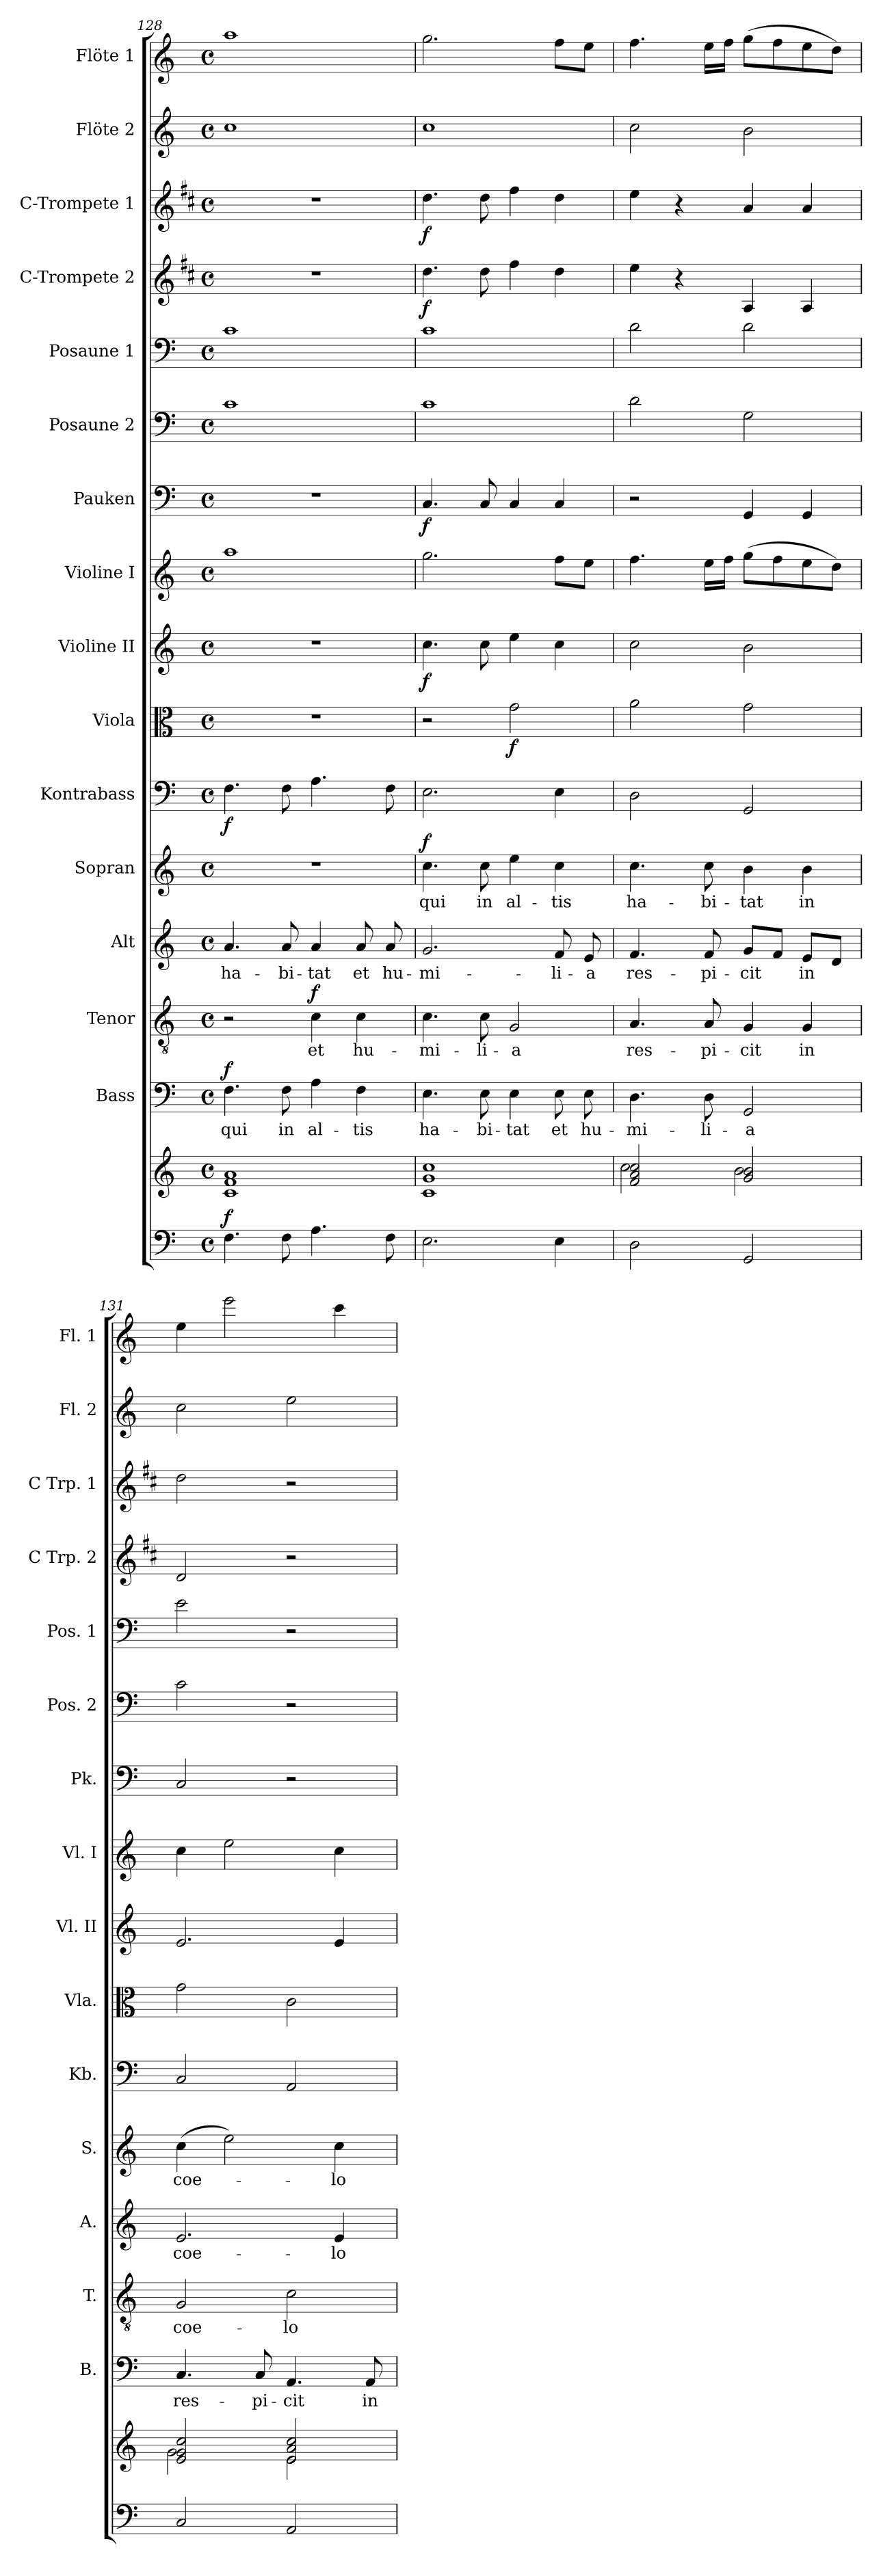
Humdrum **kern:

**kern	**kern	**dynam	**kern	**text	**dynam	**kern	**text	**dynam	**kern	**text	**kern	**text	**dynam	**kern	**dynam	**kern	**dynam	**kern	**dynam	**kern	**kern	**dynam	**kern	**kern	**kern	**dynam	**kern	**dynam	**kern	**kern
*part16	*part16	*part16	*part15	*part15	*part15	*part14	*part14	*part14	*part13	*part13	*part12	*part12	*part12	*part11	*part11	*part10	*part10	*part9	*part9	*part8	*part7	*part7	*part6	*part5	*part4	*part4	*part3	*part3	*part2	*part1
*staff17	*staff16	*staff16/17	*staff15	*staff15	*staff15	*staff14	*staff14	*staff14	*staff13	*staff13	*staff12	*staff12	*staff12	*staff11	*staff11	*staff10	*staff10	*staff9	*staff9	*staff8	*staff7	*staff7	*staff6	*staff5	*staff4	*staff4	*staff3	*staff3	*staff2	*staff1
*	*	*	*I"Bass	*	*	*I"Tenor	*	*	*I"Alt	*	*I"Sopran	*	*	*I"Kontrabass	*	*I"Viola	*	*I"Violine II	*	*I"Violine I	*I"Pauken	*	*I"Posaune 2	*I"Posaune 1	*I"C-Trompete 2	*	*I"C-Trompete 1	*	*I"Flöte 2	*I"Flöte 1
*	*	*	*I'B.	*	*	*I'T.	*	*	*I'A.	*	*I'S.	*	*	*I'Kb.	*	*I'Vla.	*	*I'Vl. II	*	*I'Vl. I	*I'Pk.	*	*I'Pos. 2	*I'Pos. 1	*I'C Trp. 2	*	*I'C Trp. 1	*	*I'Fl. 2	*I'Fl. 1
*clefF4	*clefG2	*	*clefF4	*	*	*clefGv2	*	*	*clefG2	*	*clefG2	*	*	*clefF4	*	*clefC3	*	*clefG2	*	*clefG2	*clefF4	*	*clefF4	*clefF4	*clefG2	*	*clefG2	*	*clefG2	*clefG2
*	*	*	*	*	*	*	*	*	*	*	*	*	*	*ITrd7c12	*	*	*	*	*	*	*	*	*	*	*ITrd1c2	*	*ITrd1c2	*	*	*
*k[]	*k[]	*	*k[]	*	*	*k[]	*	*	*k[]	*	*k[]	*	*	*k[]	*	*k[]	*	*k[]	*	*k[]	*k[]	*	*k[]	*k[]	*k[]	*	*k[]	*	*k[]	*k[]
*C:	*C:	*	*C:	*	*	*C:	*	*	*C:	*	*C:	*	*	*C:	*	*C:	*	*C:	*	*C:	*C:	*	*C:	*C:	*C:	*	*C:	*	*C:	*C:
*M4/4	*M4/4	*	*M4/4	*	*	*M4/4	*	*	*M4/4	*	*M4/4	*	*	*M4/4	*	*M4/4	*	*M4/4	*	*M4/4	*M4/4	*	*M4/4	*M4/4	*M4/4	*	*M4/4	*	*M4/4	*M4/4
*met(c)	*met(c)	*	*met(c)	*	*	*met(c)	*	*	*met(c)	*	*met(c)	*	*	*met(c)	*	*met(c)	*	*met(c)	*	*met(c)	*met(c)	*	*met(c)	*met(c)	*met(c)	*	*met(c)	*	*met(c)	*met(c)
=128	=128	=128	=128	=128	=128	=128	=128	=128	=128	=128	=128	=128	=128	=128	=128	=128	=128	=128	=128	=128	=128	=128	=128	=128	=128	=128	=128	=128	=128	=128
!	!	!LO:DY:a=2	!	!LO:LY:b	!LO:DY:a	!	!	!	!	!LO:LY:b	!	!	!	!	!LO:DY:b	!	!	!	!	!	!	!	!	!	!	!	!	!	!	!
4.F\	1c 1f 1a	f	4.F\	qui	f	2r	.	.	4.a/	ha-	1r	.	.	4.FF\	f	1r	.	1r	.	1aa	1r	.	1c	1c	1r	.	1r	.	1cc	1aa
!	!	!	!	!LO:LY:b	!	!	!	!	!	!LO:LY:b	!	!	!	!	!	!	!	!	!	!	!	!	!	!	!	!	!	!	!	!
8F\	.	.	8F\	in	.	.	.	.	8a/	-bi-	.	.	.	8FF\	.	.	.	.	.	.	.	.	.	.	.	.	.	.	.	.
!	!	!	!	!LO:LY:b	!	!	!LO:LY:b	!LO:DY:a	!	!LO:LY:b	!	!	!	!	!	!	!	!	!	!	!	!	!	!	!	!	!	!	!	!
4.A\	.	.	4A\	al-	.	4c\	et	f	4a/	-tat	.	.	.	4.AA\	.	.	.	.	.	.	.	.	.	.	.	.	.	.	.	.
!	!	!	!	!LO:LY:b	!	!	!LO:LY:b	!	!	!LO:LY:b	!	!	!	!	!	!	!	!	!	!	!	!	!	!	!	!	!	!	!	!
.	.	.	4F\	-tis	.	4c\	hu-	.	8a/	et	.	.	.	.	.	.	.	.	.	.	.	.	.	.	.	.	.	.	.	.
!	!	!	!	!	!	!	!	!	!	!LO:LY:b	!	!	!	!	!	!	!	!	!	!	!	!	!	!	!	!	!	!	!	!
8F\	.	.	.	.	.	.	.	.	8a/	hu-	.	.	.	8FF\	.	.	.	.	.	.	.	.	.	.	.	.	.	.	.	.
=129	=129	=129	=129	=129	=129	=129	=129	=129	=129	=129	=129	=129	=129	=129	=129	=129	=129	=129	=129	=129	=129	=129	=129	=129	=129	=129	=129	=129	=129	=129
!	!	!	!	!LO:LY:b	!	!	!LO:LY:b	!	!	!LO:LY:b	!	!LO:LY:b	!LO:DY:a	!	!	!	!	!	!LO:DY:b	!	!	!LO:DY:b	!	!	!	!LO:DY:b	!	!LO:DY:b	!	!
2.E\	1c 1g 1cc	.	4.E\	ha-	.	4.c\	-mi-	.	2.g/	-mi-	4.cc\	qui	f	2.EE\	.	2r	.	4.cc\	f	2.gg\	4.C/	f	1c	1c	4.cc\	f	4.cc\	f	1cc	2.gg\
!	!	!	!	!LO:LY:b	!	!	!LO:LY:b	!	!	!	!	!LO:LY:b	!	!	!	!	!	!	!	!	!	!	!	!	!	!	!	!	!	!
.	.	.	8E\	-bi-	.	8c\	-li-	.	.	.	8cc\	in	.	.	.	.	.	8cc\	.	.	8C/	.	.	.	8cc\	.	8cc\	.	.	.
!	!	!	!	!LO:LY:b	!	!	!LO:LY:b	!	!	!	!	!LO:LY:b	!	!	!	!	!LO:DY:b	!	!	!	!	!	!	!	!	!	!	!	!	!
.	.	.	4E\	-tat	.	2G/	-a	.	.	.	4ee\	al-	.	.	.	2g\	f	4ee\	.	.	4C/	.	.	.	4ee\	.	4ee\	.	.	.
!	!	!	!	!LO:LY:b	!	!	!	!	!	!LO:LY:b	!	!LO:LY:b	!	!	!	!	!	!	!	!	!	!	!	!	!	!	!	!	!	!
4E\	.	.	8E\	et	.	.	.	.	8f/	-li-	4cc\	-tis	.	4EE\	.	.	.	4cc\	.	8ff\L	4C/	.	.	.	4cc\	.	4cc\	.	.	8ff\L
!	!	!	!	!LO:LY:b	!	!	!	!	!	!LO:LY:b	!	!	!	!	!	!	!	!	!	!	!	!	!	!	!	!	!	!	!	!
.	.	.	8E\	hu-	.	.	.	.	8e/	-a	.	.	.	.	.	.	.	.	.	8ee\J	.	.	.	.	.	.	.	.	.	8ee\J
=130	=130	=130	=130	=130	=130	=130	=130	=130	=130	=130	=130	=130	=130	=130	=130	=130	=130	=130	=130	=130	=130	=130	=130	=130	=130	=130	=130	=130	=130	=130
*	*^	*	*	*	*	*	*	*	*	*	*	*	*	*	*	*	*	*	*	*	*	*	*	*	*	*	*	*	*	*
!	!	!	!	!	!LO:LY:b	!	!	!LO:LY:b	!	!	!LO:LY:b	!	!LO:LY:b	!	!	!	!	!	!	!	!	!	!	!	!	!	!	!	!	!	!
2D\	2f/ 2a/ 2cc/	2cc\	.	4.D\	-mi-	.	4.A/	res-	.	4.f/	res-	4.cc\	ha-	.	2DD\	.	2a\	.	2cc\	.	4.ff\	2r	.	2d\	2d\	4dd\	.	4dd\	.	2cc\	4.ff\
.	.	.	.	.	.	.	.	.	.	.	.	.	.	.	.	.	.	.	.	.	.	.	.	.	.	4r	.	4r	.	.	.
!	!	!	!	!	!LO:LY:b	!	!	!LO:LY:b	!	!	!LO:LY:b	!	!LO:LY:b	!	!	!	!	!	!	!	!	!	!	!	!	!	!	!	!	!	!
.	.	.	.	8D\	-li-	.	8A/	-pi-	.	8f/	-pi-	8cc\	-bi-	.	.	.	.	.	.	.	16ee\LL	.	.	.	.	.	.	.	.	.	16ee\LL
.	.	.	.	.	.	.	.	.	.	.	.	.	.	.	.	.	.	.	.	.	16ff\JJ	.	.	.	.	.	.	.	.	.	16ff\JJ
!	!	!	!	!	!LO:LY:b	!	!	!LO:LY:b	!	!	!LO:LY:b	!	!LO:LY:b	!	!	!	!	!	!	!	!	!	!	!	!	!	!	!	!	!	!
2GG/	2g/ 2b/	2b\	.	2GG/	-a	.	4G/	-cit	.	8g/L	-cit	4b\	-tat	.	2GGG/	.	2g\	.	2b\	.	(>8gg\L	4GG/	.	2G\	2d\	4G/	.	4g/	.	2b\	(>8gg\L
.	.	.	.	.	.	.	.	.	.	8f/J	.	.	.	.	.	.	.	.	.	.	8ff\	.	.	.	.	.	.	.	.	.	8ff\
!	!	!	!	!	!	!	!	!LO:LY:b	!	!	!LO:LY:b	!	!LO:LY:b	!	!	!	!	!	!	!	!	!	!	!	!	!	!	!	!	!	!
.	.	.	.	.	.	.	4G/	in	.	8e/L	in	4b\	in	.	.	.	.	.	.	.	8ee\	4GG/	.	.	.	4G/	.	4g/	.	.	8ee\
.	.	.	.	.	.	.	.	.	.	8d/J	.	.	.	.	.	.	.	.	.	.	8dd\J)	.	.	.	.	.	.	.	.	.	8dd\J)
=131	=131	=131	=131	=131	=131	=131	=131	=131	=131	=131	=131	=131	=131	=131	=131	=131	=131	=131	=131	=131	=131	=131	=131	=131	=131	=131	=131	=131	=131	=131	=131
!	!	!	!	!	!LO:LY:b	!	!	!LO:LY:b	!	!	!LO:LY:b	!	!LO:LY:b	!	!	!	!	!	!	!	!	!	!	!	!	!	!	!	!	!	!
2C/	2e/ 2g/ 2cc/	2g\	.	4.C/	res-	.	2G/	coe-	.	2.e/	coe-	(>4cc\	coe-	.	2CC/	.	2g\	.	2.e/	.	4cc\	2C/	.	2c\	2e\	2c/	.	2cc\	.	2cc\	4ee\
.	.	.	.	.	.	.	.	.	.	.	.	2ee\)	.	.	.	.	.	.	.	.	2ee\	.	.	.	.	.	.	.	.	.	2eee\
!	!	!	!	!	!LO:LY:b	!	!	!	!	!	!	!	!	!	!	!	!	!	!	!	!	!	!	!	!	!	!	!	!	!	!
.	.	.	.	8C/	-pi-	.	.	.	.	.	.	.	.	.	.	.	.	.	.	.	.	.	.	.	.	.	.	.	.	.	.
!	!	!	!	!	!LO:LY:b	!	!	!LO:LY:b	!	!	!	!	!	!	!	!	!	!	!	!	!	!	!	!	!	!	!	!	!	!	!
2AA/	2e/ 2a/ 2cc/	2e\	.	4.AA/	-cit	.	2c\	-lo	.	.	.	.	.	.	2AAA/	.	2c\	.	.	.	.	2r	.	2r	2r	2r	.	2r	.	2ee\	.
!	!	!	!	!	!	!	!	!	!	!	!LO:LY:b	!	!LO:LY:b	!	!	!	!	!	!	!	!	!	!	!	!	!	!	!	!	!	!
.	.	.	.	.	.	.	.	.	.	4e/	-lo	4cc\	-lo	.	.	.	.	.	4e/	.	4cc\	.	.	.	.	.	.	.	.	.	4ccc\
!	!	!	!	!	!LO:LY:b	!	!	!	!	!	!	!	!	!	!	!	!	!	!	!	!	!	!	!	!	!	!	!	!	!	!
.	.	.	.	8AA/	in	.	.	.	.	.	.	.	.	.	.	.	.	.	.	.	.	.	.	.	.	.	.	.	.	.	.
*	*v	*v	*	*	*	*	*	*	*	*	*	*	*	*	*	*	*	*	*	*	*	*	*	*	*	*	*	*	*	*	*
=	=	=	=	=	=	=	=	=	=	=	=	=	=	=	=	=	=	=	=	=	=	=	=	=	=	=	=	=	=	=
*-	*-	*-	*-	*-	*-	*-	*-	*-	*-	*-	*-	*-	*-	*-	*-	*-	*-	*-	*-	*-	*-	*-	*-	*-	*-	*-	*-	*-	*-	*-
